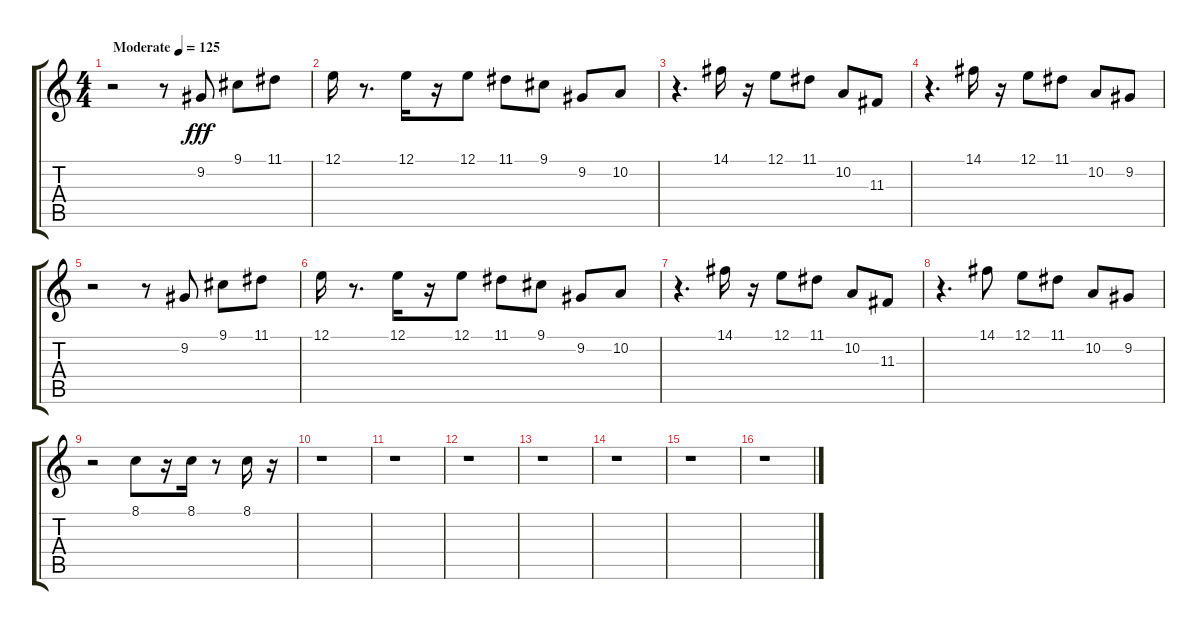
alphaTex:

\track "" {instrument tangoaccordion}
\staff {score tabs}
\tuning (E4 B3 G3 D3 A2 E2) {hide}
\ts (4 4)
\tempo (125 "Moderate")
\clef g2
\ks c
r.2{dy fff instrument tangoaccordion} r.8 9.2.8 9.1.8 11.1.8 |
12.1.16 r.8{d} 12.1.16 r.16 12.1.8 11.1.8 9.1.8 9.2.8 10.2.8 |
r.4{d} 14.1.16 r.16 12.1.8 11.1.8 10.2.8 11.3.8 |
r.4{d} 14.1.16 r.16 12.1.8 11.1.8 10.2.8 9.2.8 |
r.2 r.8 9.2.8 9.1.8 11.1.8 |
12.1.16 r.8{d} 12.1.16 r.16 12.1.8 11.1.8 9.1.8 9.2.8 10.2.8 |
r.4{d} 14.1.16 r.16 12.1.8 11.1.8 10.2.8 11.3.8 |
r.4{d} 14.1.8 12.1.8 11.1.8 10.2.8 9.2.8 |
r.2 8.1.8 r.16 8.1.16 r.8 8.1.16 r.16 |
r.1 |
r.1 |
r.1 |
r.1 |
r.1 |
r.1 |
r.1
